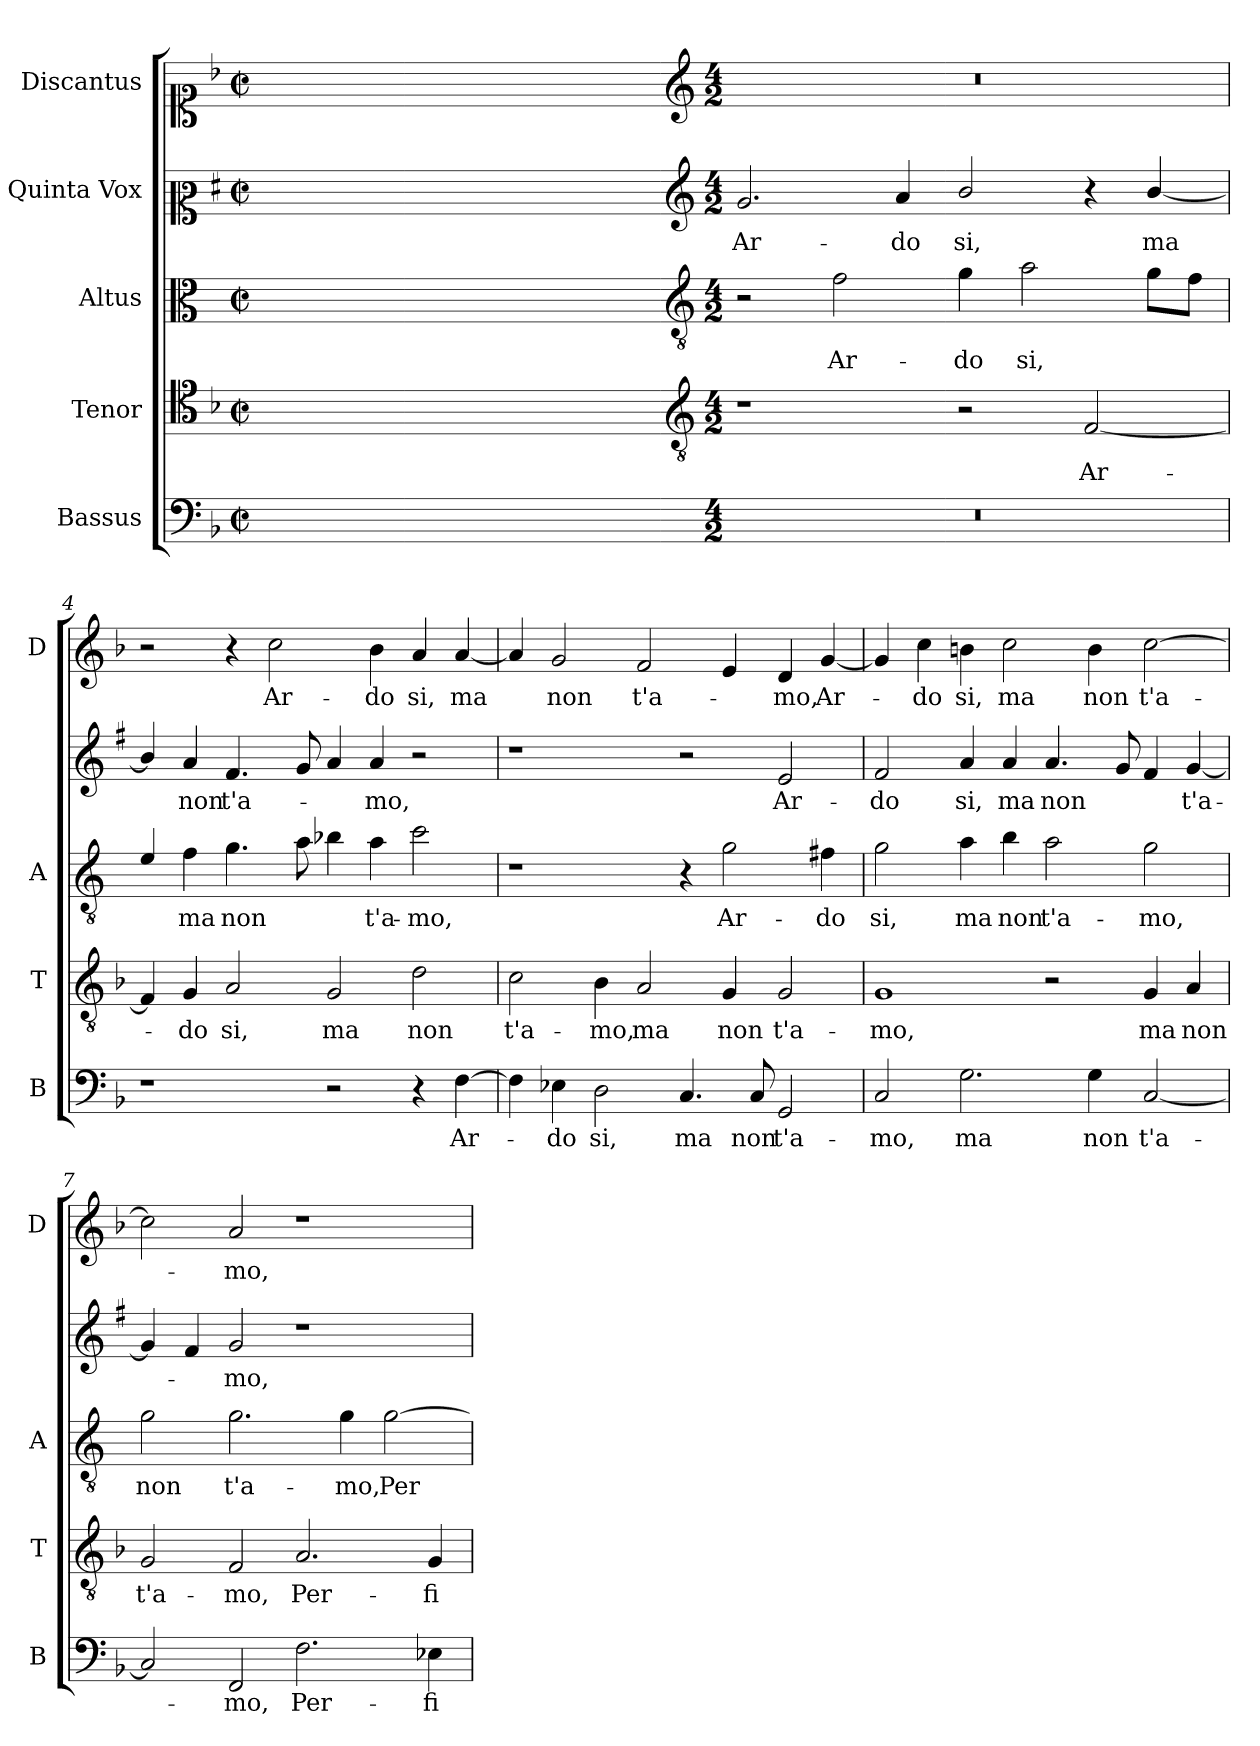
**kern	**text	**kern	**text	**kern	**text	**kern	**text	**kern	**text
*part5	*part5	*part4	*part4	*part3	*part3	*part2	*part2	*part1	*part1
*staff5	*staff5	*staff4	*staff4	*staff3	*staff3	*staff2	*staff2	*staff1	*staff1
*I"Bassus	*	*I"Tenor	*	*I"Altus	*	*I"Quinta Vox	*	*I"Discantus	*
*I'B	*	*I'T	*	*I'A	*	*	*	*I'D	*
*clefF4	*	*clefC4	*	*clefC3	*	*clefC2	*	*clefC1	*
*	*	*	*	*ITrd4c7	*	*ITrd1c2	*	*	*
*k[b-]	*	*k[b-]	*	*k[b-]	*	*k[b-]	*	*k[b-]	*
*F:	*	*F:	*	*F:	*	*F:	*	*F:	*
*M2/2	*	*M2/2	*	*M2/2	*	*M2/2	*	*M2/2	*
*met(c|)	*	*met(c|)	*	*met(c|)	*	*met(c|)	*	*met(c|)	*
=1	=1	=1	=1	=1	=1	=1	=1	=1	=1
1ryy	.	1ryy	.	1ryy	.	1ryy	.	1ryy	.
=2-	=2-	=2-	=2-	=2-	=2-	=2-	=2-	=2-	=2-
4ryy	.	4ryy	.	4ryy	.	4ryy	.	4ryy	.
4ryy	.	4ryy	.	4ryy	.	4ryy	.	4ryy	.
4ryy	.	4ryy	.	4ryy	.	4ryy	.	4ryy	.
4ryy	.	4ryy	.	4ryy	.	4ryy	.	4ryy	.
=3-	=3-	=3-	=3-	=3-	=3-	=3-	=3-	=3-	=3-
*	*	*clefGv2	*	*clefGv2	*	*clefG2	*	*clefG2	*
*M4/2	*	*M4/2	*	*M4/2	*	*M4/2	*	*M4/2	*
!	!	!	!	!	!	!	!LO:LY:b	!	!
0r	.	1r	.	2r	.	2.f/	Ar-	0r	.
!	!	!	!	!	!LO:LY:b	!	!	!	!
.	.	.	.	2B-\	Ar-	.	.	.	.
!	!	!	!	!	!	!	!LO:LY:b	!	!
.	.	.	.	.	.	4g/	-do	.	.
!	!	!	!	!	!LO:LY:b	!	!LO:LY:b	!	!
.	.	2r	.	4c\	-do	2a/	si,	.	.
!	!	!	!	!	!LO:LY:b	!	!	!	!
.	.	.	.	2d\	si,	.	.	.	.
!	!	!	!LO:LY:b	!	!	!	!	!	!
.	.	[2F/	Ar-	.	.	4r	.	.	.
!	!	!	!	!	!	!	!LO:LY:b	!	!
.	.	.	.	8c\L	.	[4a/	ma	.	.
.	.	.	.	8B-\J	.	.	.	.	.
=4	=4	=4	=4	=4	=4	=4	=4	=4	=4
1r	.	4F/]	.	4A/	.	4a/]	.	2r	.
!	!	!	!LO:LY:b	!	!LO:LY:b	!	!LO:LY:b	!	!
.	.	4G/	-do	4B-\	ma	4g/	non	.	.
!	!	!	!LO:LY:b	!	!LO:LY:b	!	!LO:LY:b	!	!
.	.	2A/	si,	4.c\	non	4.e/	t'a-	4r	.
!	!	!	!	!	!	!	!	!	!LO:LY:b
.	.	.	.	.	.	.	.	2cc\	Ar-
.	.	.	.	8d\	.	8f/	.	.	.
!	!	!	!LO:LY:b	!	!	!	!	!	!
2r	.	2G/	ma	4e-X\	.	4g/	.	.	.
!	!	!	!	!	!LO:LY:b	!	!LO:LY:b	!	!LO:LY:b
.	.	.	.	4d\	t'a-	4g/	-mo,	4b-\	-do
!	!	!	!LO:LY:b	!	!LO:LY:b	!	!	!	!LO:LY:b
4r	.	2d\	non	2f\	-mo,	2r	.	4a/	si,
!	!LO:LY:b	!	!	!	!	!	!	!	!LO:LY:b
[4F\	Ar-	.	.	.	.	.	.	[4a/	ma
=5	=5	=5	=5	=5	=5	=5	=5	=5	=5
!	!	!	!LO:LY:b	!	!	!	!	!	!
4F\]	.	2c\	t'a-	1r	.	1r	.	4a/]	.
!	!LO:LY:b	!	!	!	!	!	!	!	!LO:LY:b
4E-X\	-do	.	.	.	.	.	.	2g/	non
!	!LO:LY:b	!	!LO:LY:b	!	!	!	!	!	!
2D\	si,	4B-\	-mo,	.	.	.	.	.	.
!	!	!	!LO:LY:b	!	!	!	!	!	!LO:LY:b
.	.	2A/	ma	.	.	.	.	2f/	t'a-
!	!LO:LY:b	!	!	!	!	!	!	!	!
4.C/	ma	.	.	4r	.	2r	.	.	.
!	!	!	!LO:LY:b	!	!LO:LY:b	!	!	!	!
.	.	4G/	non	2c\	Ar-	.	.	4e/	.
!	!LO:LY:b	!	!	!	!	!	!	!	!
8C/	non	.	.	.	.	.	.	.	.
!	!LO:LY:b	!	!LO:LY:b	!	!	!	!LO:LY:b	!	!LO:LY:b
2GG/	t'a-	2G/	t'a-	.	.	2d/	Ar-	4d/	-mo,
!	!	!	!	!	!LO:LY:b	!	!	!	!LO:LY:b
.	.	.	.	4Bn\	-do	.	.	[4g/	Ar-
!!LO:LB:g=z
=6	=6	=6	=6	=6	=6	=6	=6	=6	=6
!	!LO:LY:b	!	!LO:LY:b	!	!LO:LY:b	!	!LO:LY:b	!	!
2C/	-mo,	1G	-mo,	2c\	si,	2e/	-do	4g/]	.
!	!	!	!	!	!	!	!	!	!LO:LY:b
.	.	.	.	.	.	.	.	4cc\	-do
!	!LO:LY:b	!	!	!	!LO:LY:b	!	!LO:LY:b	!	!LO:LY:b
2.G\	ma	.	.	4d\	ma	4g/	si,	4bn\	si,
!	!	!	!	!	!LO:LY:b	!	!LO:LY:b	!	!LO:LY:b
.	.	.	.	4e\	non	4g/	ma	2cc\	ma
!	!	!	!	!	!LO:LY:b	!	!LO:LY:b	!	!
.	.	2r	.	2d\	t'a-	4.g/	non	.	.
!	!LO:LY:b	!	!	!	!	!	!	!	!LO:LY:b
4G\	non	.	.	.	.	.	.	4b\	non
.	.	.	.	.	.	8f/	.	.	.
!	!LO:LY:b	!	!LO:LY:b	!	!LO:LY:b	!	!	!	!LO:LY:b
[2C/	t'a-	4G/	ma	2c\	-mo,	4e/	.	[2cc\	t'a-
!	!	!	!LO:LY:b	!	!	!	!LO:LY:b	!	!
.	.	4A/	non	.	.	[4f/	t'a-	.	.
=7	=7	=7	=7	=7	=7	=7	=7	=7	=7
!	!	!	!LO:LY:b	!	!LO:LY:b	!	!	!	!
2C/]	.	2G/	t'a-	2c\	non	4f/]	.	2cc\]	.
.	.	.	.	.	.	4e/	.	.	.
!	!LO:LY:b	!	!LO:LY:b	!	!LO:LY:b	!	!LO:LY:b	!	!LO:LY:b
2FF/	-mo,	2F/	-mo,	2.c\	t'a-	2f/	-mo,	2a/	-mo,
!	!LO:LY:b	!	!LO:LY:b	!	!	!	!	!	!
2.F\	Per-	2.A/	Per-	.	.	1r	.	1r	.
!	!	!	!	!	!LO:LY:b	!	!	!	!
.	.	.	.	4c\	-mo,	.	.	.	.
!	!	!	!	!	!LO:LY:b	!	!	!	!
.	.	.	.	[2c\	Per-	.	.	.	.
!	!LO:LY:b	!	!LO:LY:b	!	!	!	!	!	!
4E-X\	-fi-	4G/	-fi-	.	.	.	.	.	.
=	=	=	=	=	=	=	=	=	=
*-	*-	*-	*-	*-	*-	*-	*-	*-	*-
